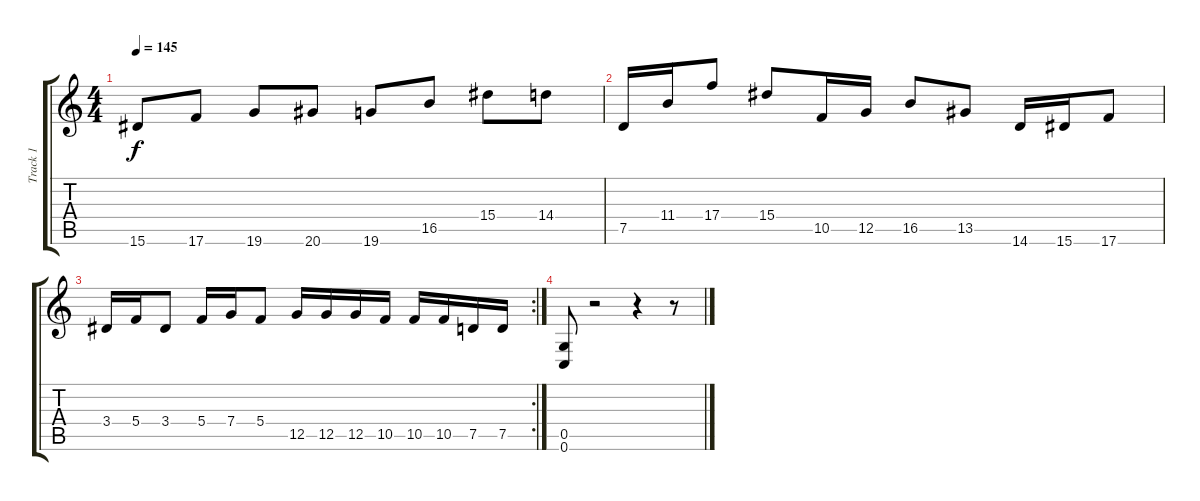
\track ("Track 1" "Track 1") {instrument distortionguitar}
\staff {score tabs}
\tuning (D4 A3 F3 C3 G2 C2) {hide}
\ts (4 4)
\tempo 145
\clef g2
\ks c
15.6.8{dy f} 17.6.8 19.6.8 20.6.8 19.6.8 16.5.8 15.4.8 14.4.8 |
7.5.16 11.4.16 17.4.8 15.4.8 10.5.16 12.5.16 16.5.8 13.5.8 14.6.16 15.6.16 17.6.8 |
\rc 2
3.4.16 5.4.16 3.4.8 5.4.16 7.4.16 5.4.8 12.5.16 12.5.16 12.5.16 10.5.16 10.5.16 10.5.16 7.5.16 7.5.16 |
(0.5 0.6).8 r.2 r.4 r.8
